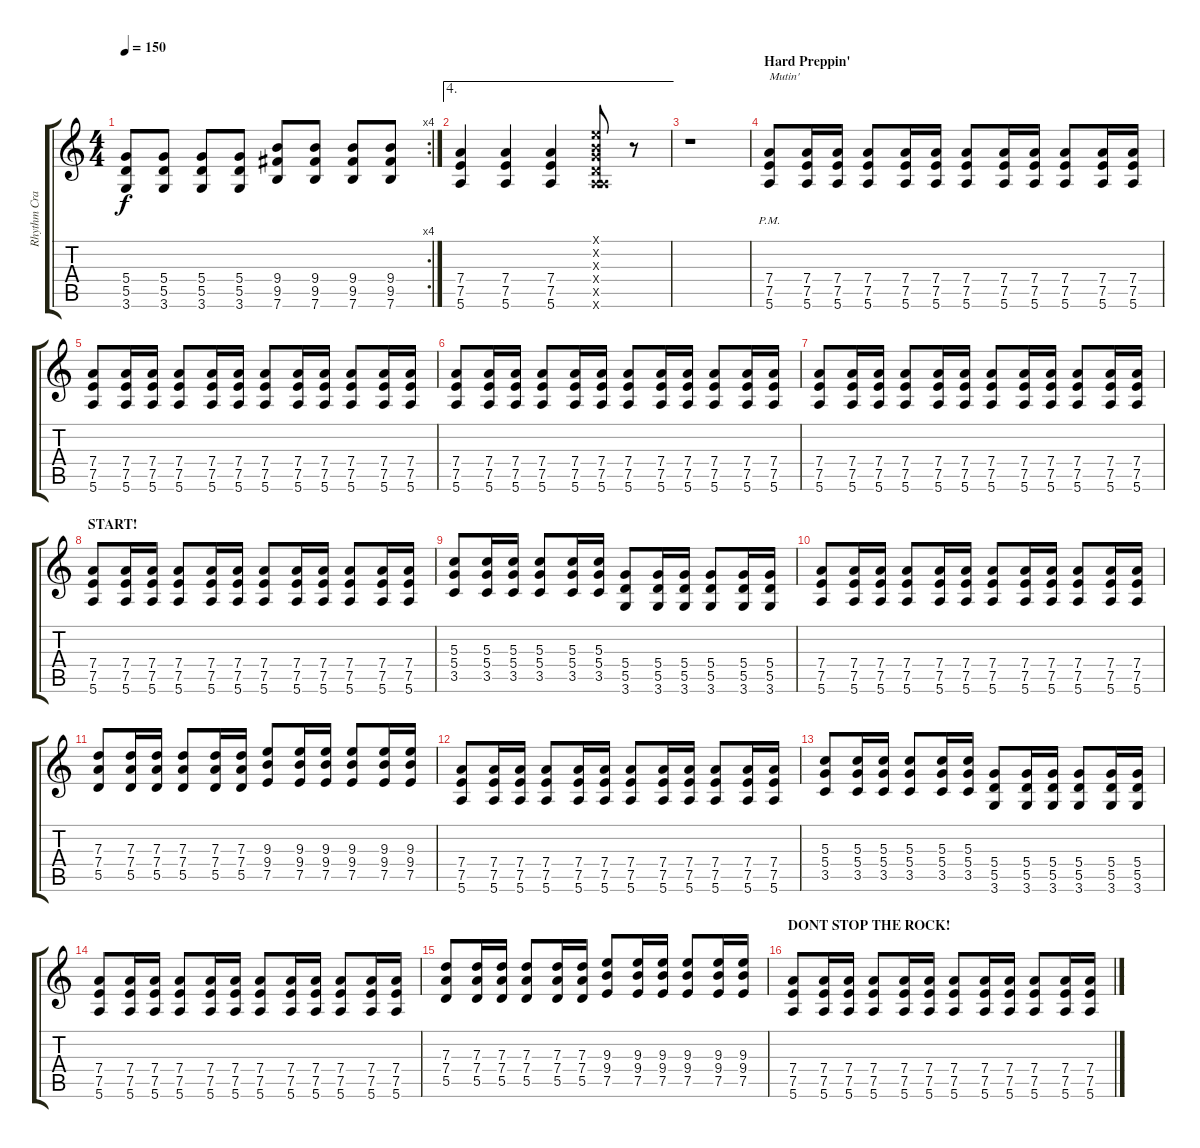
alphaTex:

\track ("Rhythm Crapper" "Rhythm Cra") {instrument electricguitarmuted}
\staff {score tabs}
\tuning (E4 B3 G3 D3 A2 E2) {hide}
\rc 4
\ts (4 4)
\tempo 150
\clef g2
\ks c
(5.4 5.5 3.6).8{dy f} (5.4 5.5 3.6).8 (5.4 5.5 3.6).8 (5.4 5.5 3.6).8 (9.4 9.5 7.6).8 (9.4 9.5 7.6).8 (9.4 9.5 7.6).8 (9.4 9.5 7.6).8 |
\ae 4
(7.4 7.5 5.6).4 (7.4 7.5 5.6).4 (7.4 7.5 5.6).4 (0.1{x} 0.2{x} 0.3{x} 0.4{x} 0.5{x} 5.6{x}).8 r.8 |
r.1 |
\section ("" "Hard Preppin'")
(7.4 7.5 5.6{pm}).8{txt "Mutin'"} (7.4 7.5 5.6).16 (7.4 7.5 5.6).16 (7.4 7.5 5.6).8 (7.4 7.5 5.6).16 (7.4 7.5 5.6).16 (7.4 7.5 5.6).8 (7.4 7.5 5.6).16 (7.4 7.5 5.6).16 (7.4 7.5 5.6).8 (7.4 7.5 5.6).16 (7.4 7.5 5.6).16 |
(7.4 7.5 5.6).8 (7.4 7.5 5.6).16 (7.4 7.5 5.6).16 (7.4 7.5 5.6).8 (7.4 7.5 5.6).16 (7.4 7.5 5.6).16 (7.4 7.5 5.6).8 (7.4 7.5 5.6).16 (7.4 7.5 5.6).16 (7.4 7.5 5.6).8 (7.4 7.5 5.6).16 (7.4 7.5 5.6).16 |
(7.4 7.5 5.6).8 (7.4 7.5 5.6).16 (7.4 7.5 5.6).16 (7.4 7.5 5.6).8 (7.4 7.5 5.6).16 (7.4 7.5 5.6).16 (7.4 7.5 5.6).8 (7.4 7.5 5.6).16 (7.4 7.5 5.6).16 (7.4 7.5 5.6).8 (7.4 7.5 5.6).16 (7.4 7.5 5.6).16 |
(7.4 7.5 5.6).8 (7.4 7.5 5.6).16 (7.4 7.5 5.6).16 (7.4 7.5 5.6).8 (7.4 7.5 5.6).16 (7.4 7.5 5.6).16 (7.4 7.5 5.6).8 (7.4 7.5 5.6).16 (7.4 7.5 5.6).16 (7.4 7.5 5.6).8 (7.4 7.5 5.6).16 (7.4 7.5 5.6).16 |
\section ("" "START!")
(7.4 7.5 5.6).8 (7.4 7.5 5.6).16 (7.4 7.5 5.6).16 (7.4 7.5 5.6).8 (7.4 7.5 5.6).16 (7.4 7.5 5.6).16 (7.4 7.5 5.6).8 (7.4 7.5 5.6).16 (7.4 7.5 5.6).16 (7.4 7.5 5.6).8 (7.4 7.5 5.6).16 (7.4 7.5 5.6).16 |
(5.3 5.4 3.5).8 (5.3 5.4 3.5).16 (5.3 5.4 3.5).16 (5.3 5.4 3.5).8 (5.3 5.4 3.5).16 (5.3 5.4 3.5).16 (5.4 5.5 3.6).8 (5.4 5.5 3.6).16 (5.4 5.5 3.6).16 (5.4 5.5 3.6).8 (5.4 5.5 3.6).16 (5.4 5.5 3.6).16 |
(7.4 7.5 5.6).8 (7.4 7.5 5.6).16 (7.4 7.5 5.6).16 (7.4 7.5 5.6).8 (7.4 7.5 5.6).16 (7.4 7.5 5.6).16 (7.4 7.5 5.6).8 (7.4 7.5 5.6).16 (7.4 7.5 5.6).16 (7.4 7.5 5.6).8 (7.4 7.5 5.6).16 (7.4 7.5 5.6).16 |
(7.3 7.4 5.5).8 (7.3 7.4 5.5).16 (7.3 7.4 5.5).16 (7.3 7.4 5.5).8 (7.3 7.4 5.5).16 (7.3 7.4 5.5).16 (9.3 9.4 7.5).8 (9.3 9.4 7.5).16 (9.3 9.4 7.5).16 (9.3 9.4 7.5).8 (9.3 9.4 7.5).16 (9.3 9.4 7.5).16 |
(7.4 7.5 5.6).8 (7.4 7.5 5.6).16 (7.4 7.5 5.6).16 (7.4 7.5 5.6).8 (7.4 7.5 5.6).16 (7.4 7.5 5.6).16 (7.4 7.5 5.6).8 (7.4 7.5 5.6).16 (7.4 7.5 5.6).16 (7.4 7.5 5.6).8 (7.4 7.5 5.6).16 (7.4 7.5 5.6).16 |
(5.3 5.4 3.5).8 (5.3 5.4 3.5).16 (5.3 5.4 3.5).16 (5.3 5.4 3.5).8 (5.3 5.4 3.5).16 (5.3 5.4 3.5).16 (5.4 5.5 3.6).8 (5.4 5.5 3.6).16 (5.4 5.5 3.6).16 (5.4 5.5 3.6).8 (5.4 5.5 3.6).16 (5.4 5.5 3.6).16 |
(7.4 7.5 5.6).8 (7.4 7.5 5.6).16 (7.4 7.5 5.6).16 (7.4 7.5 5.6).8 (7.4 7.5 5.6).16 (7.4 7.5 5.6).16 (7.4 7.5 5.6).8 (7.4 7.5 5.6).16 (7.4 7.5 5.6).16 (7.4 7.5 5.6).8 (7.4 7.5 5.6).16 (7.4 7.5 5.6).16 |
(7.3 7.4 5.5).8 (7.3 7.4 5.5).16 (7.3 7.4 5.5).16 (7.3 7.4 5.5).8 (7.3 7.4 5.5).16 (7.3 7.4 5.5).16 (9.3 9.4 7.5).8 (9.3 9.4 7.5).16 (9.3 9.4 7.5).16 (9.3 9.4 7.5).8 (9.3 9.4 7.5).16 (9.3 9.4 7.5).16 |
\section ("" "DONT STOP THE ROCK!")
(7.4 7.5 5.6).8 (7.4 7.5 5.6).16 (7.4 7.5 5.6).16 (7.4 7.5 5.6).8 (7.4 7.5 5.6).16 (7.4 7.5 5.6).16 (7.4 7.5 5.6).8 (7.4 7.5 5.6).16 (7.4 7.5 5.6).16 (7.4 7.5 5.6).8 (7.4 7.5 5.6).16 (7.4 7.5 5.6).16
